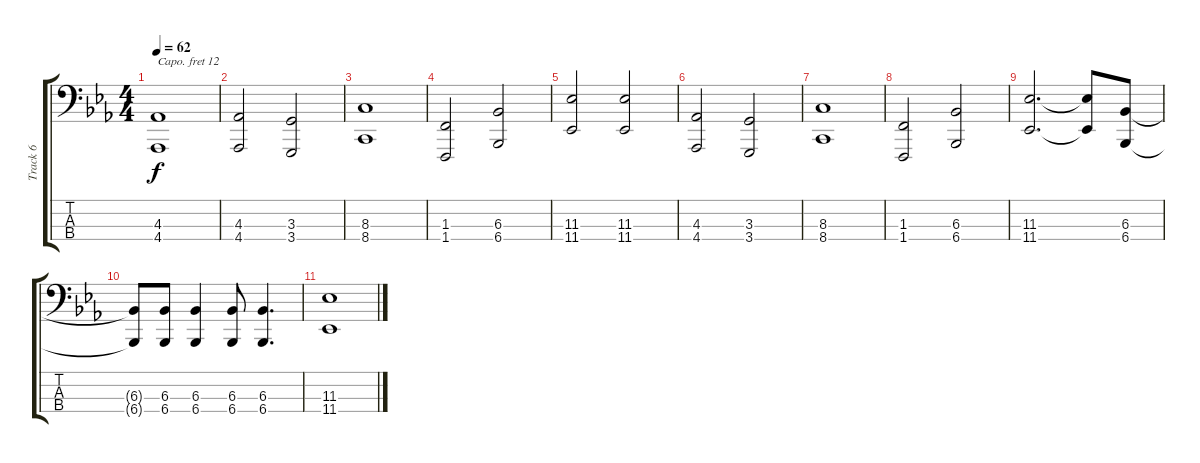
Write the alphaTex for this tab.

\track ("Track 6" "Track 6") {instrument acousticgrandpiano}
\staff {score tabs}
\capo 12
\tuning (G2 D2 E1 E0) {hide}
\ts (4 4)
\tempo 62
\clef f4
\ks eb
(4.3 4.4).1{dy f} |
(4.3 4.4).2 (3.3 3.4).2 |
(8.3 8.4).1 |
(1.3 1.4).2 (6.3 6.4).2 |
(11.3 11.4).2 (11.3 11.4).2 |
(4.3 4.4).2 (3.3 3.4).2 |
(8.3 8.4).1 |
(1.3 1.4).2 (6.3 6.4).2 |
(11.3 11.4).2{d} (11.3{t} 11.4{t}).8 (6.3 6.4).8 |
(6.3{t} 6.4{t}).8 (6.3 6.4).8 (6.3 6.4).4 (6.3 6.4).8 (6.3 6.4).4{d} |
(11.3 11.4).1
